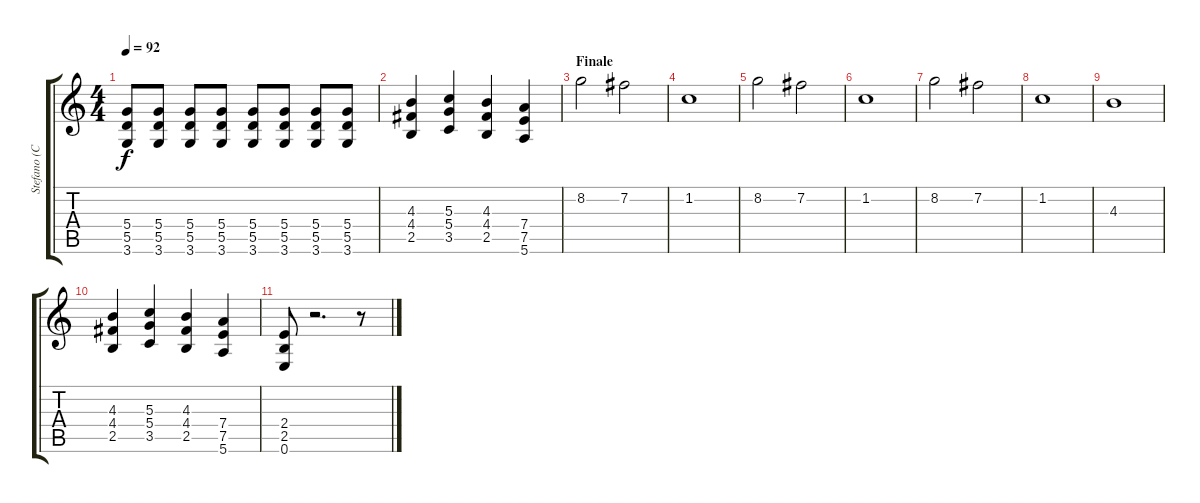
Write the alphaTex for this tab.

\track ("Stefano (Chitarra 1)" "Stefano (C") {instrument overdrivenguitar}
\staff {score tabs}
\tuning (E4 B3 G3 D3 A2 E2) {hide}
\ts (4 4)
\tempo 92
\clef g2
\ks c
(5.4 5.5 3.6).8{dy f} (5.4 5.5 3.6).8 (5.4 5.5 3.6).8 (5.4 5.5 3.6).8 (5.4 5.5 3.6).8 (5.4 5.5 3.6).8 (5.4 5.5 3.6).8 (5.4 5.5 3.6).8 |
(4.3 4.4 2.5).4 (5.3 5.4 3.5).4 (4.3 4.4 2.5).4 (7.4 7.5 5.6).4 |
\section ("" "Finale")
8.2.2{volume 10} 7.2.2 |
1.2.1 |
8.2.2{volume 10} 7.2.2 |
1.2.1 |
8.2.2 7.2.2 |
1.2.1 |
4.3.1 |
(4.3 4.4 2.5).4 (5.3 5.4 3.5).4 (4.3 4.4 2.5).4 (7.4 7.5 5.6).4 |
(2.4 2.5 0.6).8 r.2{d} r.8
